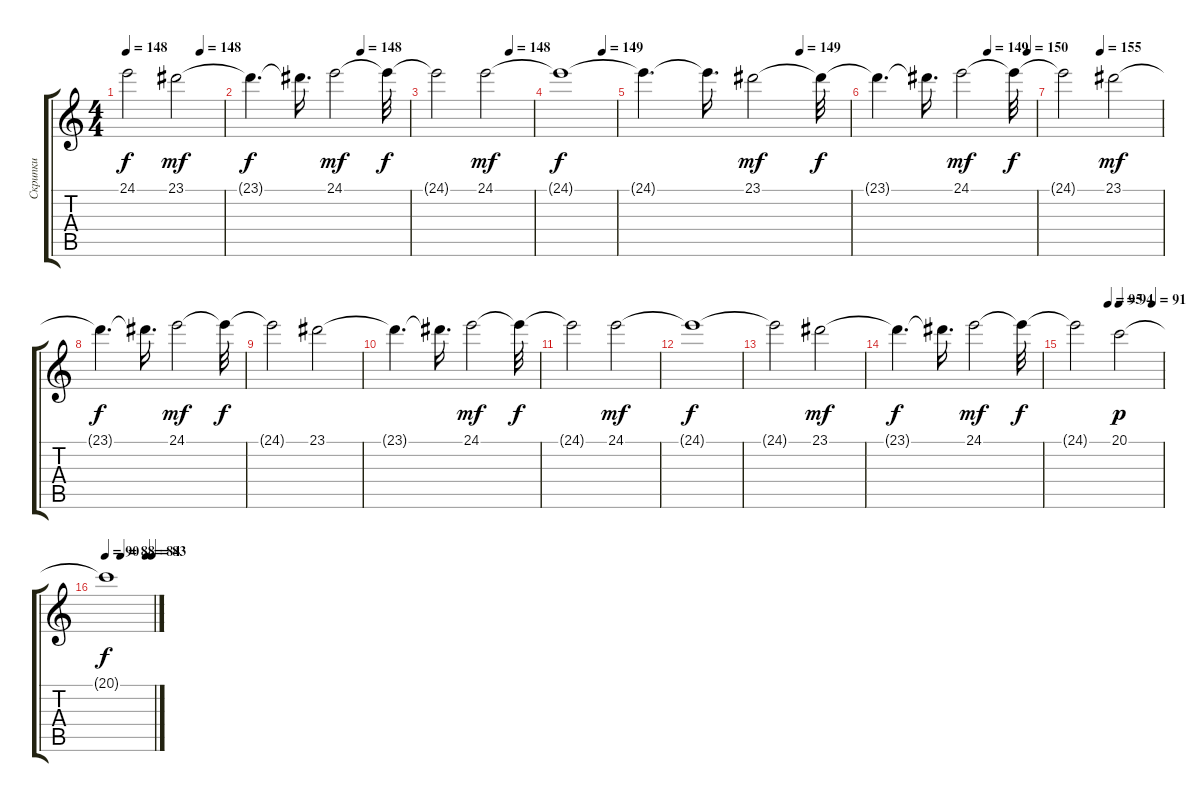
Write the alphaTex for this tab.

\track ("Скрипки" "Скрипки") {instrument stringensemble1}
\staff {score tabs}
\tuning (E4 B3 G3 D3 A2 E2) {hide}
\ts (4 4)
\tempo 148
\tempo (148 0.7604166666666666)
\clef g2
\ks c
24.1{t}.2{dy f} 23.1.2{dy mf} |
\tempo (148 0.6979166666666666)
23.1{t}.4{d dy f} 23.1{t}.16{d} 24.1.2{dy mf} 24.1{t}.32{dy f} |
\tempo (148 0.7604166666666666)
24.1{t}.2 24.1.2{dy mf} |
\tempo (149 0.7604166666666666)
24.1{t}.1{dy f} |
\tempo (149 0.7604166666666666)
24.1{t}.4{d} 24.1{t}.16{d} 23.1.2{dy mf} 23.1{t}.32{dy f} |
\tempo (149 0.6979166666666666)
\tempo (150 0.9479166666666666)
23.1{t}.4{d} 23.1{t}.16{d} 24.1.2{dy mf} 24.1{t}.32{dy f} |
\tempo (155 0.3854166666666667)
24.1{t}.2 23.1.2{dy mf} |
23.1{t}.4{d dy f} 23.1{t}.16{d} 24.1.2{dy mf} 24.1{t}.32{dy f} |
24.1{t}.2 23.1.2 |
23.1{t}.4{d} 23.1{t}.16{d} 24.1.2{dy mf} 24.1{t}.32{dy f} |
24.1{t}.2 24.1.2{dy mf} |
24.1{t}.1{dy f} |
24.1{t}.2 23.1.2{dy mf} |
23.1{t}.4{d dy f} 23.1{t}.16{d} 24.1.2{dy mf} 24.1{t}.32{dy f} |
\tempo (95 0.3854166666666667)
\tempo (94 0.5104166666666666)
\tempo (91 0.8854166666666666)
24.1{t}.2 20.1.2{dy p} |
\tempo 90
\tempo (88 0.3229166666666667)
\tempo (84 0.8541666666666666)
\tempo (83 0.9791666666666666)
20.1{t}.1{dy f}
